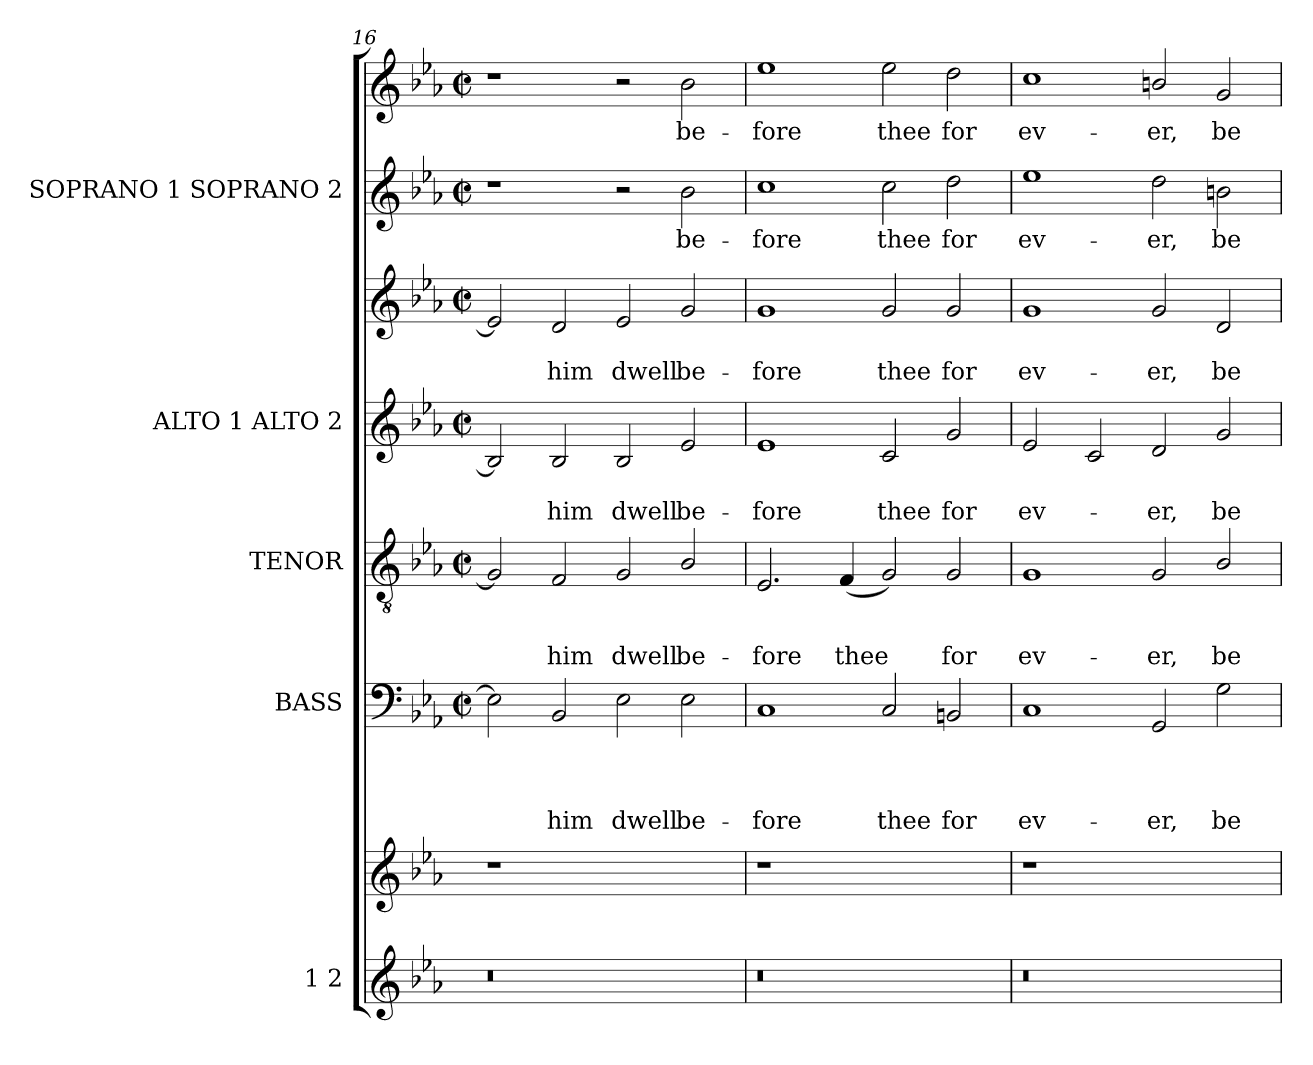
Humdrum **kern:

**kern	**kern	**kern	**text	**text	**text	**text	**kern	**text	**text	**text	**kern	**text	**text	**kern	**text	**text	**kern	**text	**kern	**text
*part5	*part5	*part4	*part4	*part4	*part4	*part4	*part3	*part3	*part3	*part3	*part2	*part2	*part2	*part2	*part2	*part2	*part1	*part1	*part1	*part1
*staff8	*staff7	*staff6	*staff6	*staff6	*staff6	*staff6	*staff5	*staff5	*staff5	*staff5	*staff4	*staff4	*staff4	*staff3	*staff3	*staff3	*staff2	*staff2	*staff1	*staff1
*I"1 2	*	*I"BASS	*	*	*	*	*I"TENOR	*	*	*	*I"ALTO 1 ALTO 2	*	*	*	*	*	*I"SOPRANO 1 SOPRANO 2	*	*	*
!!LO:LB:g=z
*clefG2	*clefG2	*clefF4	*	*	*	*	*clefGv2	*	*	*	*clefG2	*	*	*clefG2	*	*	*clefG2	*	*clefG2	*
*k[b-e-a-]	*k[b-e-a-]	*k[b-e-a-]	*	*	*	*	*k[b-e-a-]	*	*	*	*k[b-e-a-]	*	*	*k[b-e-a-]	*	*	*k[b-e-a-]	*	*k[b-e-a-]	*
*E-:	*E-:	*E-:	*	*	*	*	*E-:	*	*	*	*E-:	*	*	*E-:	*	*	*E-:	*	*E-:	*
*	*	*M2/2	*	*	*	*	*M2/2	*	*	*	*M2/2	*	*	*M2/2	*	*	*M2/2	*	*M2/2	*
*	*	*met(c|)	*	*	*	*	*met(c|)	*	*	*	*met(c|)	*	*	*met(c|)	*	*	*met(c|)	*	*met(c|)	*
=16	=16	=16	=16	=16	=16	=16	=16	=16	=16	=16	=16	=16	=16	=16	=16	=16	=16	=16	=16	=16
0r	1r	2E-\]	.	.	.	.	2G/]	.	.	.	2B-/]	.	.	2e-/]	.	.	1r	.	1r	.
!	!	!	!	!	!	!LO:LY:b	!	!	!	!LO:LY:b	!	!	!LO:LY:b	!	!	!LO:LY:b	!	!	!	!
.	.	2BB-/	.	.	.	him	2F/	.	.	him	2B-/	.	-him	2d/	.	him	.	.	.	.
!	!	!	!	!	!	!LO:LY:b	!	!	!	!LO:LY:b	!	!	!LO:LY:b	!	!	!LO:LY:b	!	!	!	!
.	1ryy	2E-\	.	.	.	dwell	2G/	.	.	dwell	2B-/	.	dwell	2e-/	.	dwell	2r	.	2r	.
!	!	!	!	!	!	!LO:LY:b	!	!	!	!LO:LY:b	!	!	!LO:LY:b	!	!	!LO:LY:b	!	!LO:LY:b	!	!LO:LY:b
.	.	2E-\	.	.	.	be-	2B-/	.	.	be-	2e-/	.	be-	2g/	.	be-	2b-\	-be-	2b-\	be-
=17	=17	=17	=17	=17	=17	=17	=17	=17	=17	=17	=17	=17	=17	=17	=17	=17	=17	=17	=17	=17
!	!	!	!	!	!	!LO:LY:b	!	!	!	!LO:LY:b	!	!	!LO:LY:b	!	!	!LO:LY:b	!	!LO:LY:b	!	!LO:LY:b
0r	1r	1C	.	.	.	-fore	2.E-/	.	.	-fore	1e-	.	fore	1g	.	-fore	1cc	fore	1ee-	-fore
!	!	!	!	!	!	!	!	!	!	!LO:LY:b	!	!	!	!	!	!	!	!	!	!
.	.	.	.	.	.	.	(<4F/	.	.	thee	.	.	.	.	.	.	.	.	.	.
!	!	!	!	!	!	!LO:LY:b	!	!	!	!	!	!	!LO:LY:b	!	!	!LO:LY:b	!	!LO:LY:b	!	!LO:LY:b
.	1ryy	2C/	.	.	.	thee	2G/)	.	.	.	2c/	.	thee	2g/	.	thee	2cc\	thee	2ee-\	thee
!	!	!	!	!	!	!LO:LY:b	!	!	!	!LO:LY:b	!	!	!LO:LY:b	!	!	!LO:LY:b	!	!LO:LY:b	!	!LO:LY:b
.	.	2BBn/	.	.	.	for	2G/	.	.	for	2g/	.	for	2g/	.	for	2dd\	for	2dd\	for
=18	=18	=18	=18	=18	=18	=18	=18	=18	=18	=18	=18	=18	=18	=18	=18	=18	=18	=18	=18	=18
!	!	!	!	!	!	!LO:LY:b	!	!	!	!LO:LY:b	!	!	!LO:LY:b	!	!	!LO:LY:b	!	!LO:LY:b	!	!LO:LY:b
0r	1r	1C	.	.	.	ev-	1G	.	.	ev-	2e-/	.	-ev-	1g	.	ev-	1ee-	-ev-	1cc	ev-
.	.	.	.	.	.	.	.	.	.	.	2c/	.	.	.	.	.	.	.	.	.
!	!	!	!	!	!	!LO:LY:b	!	!	!	!LO:LY:b	!	!	!LO:LY:b	!	!	!LO:LY:b	!	!LO:LY:b	!	!LO:LY:b
.	1ryy	2GG/	.	.	.	-er,	2G/	.	.	-er,	2d/	.	-er,	2g/	.	-er,	2dd\	-er,	2bn/	-er,
!	!	!	!	!	!	!LO:LY:b	!	!	!	!LO:LY:b	!	!	!LO:LY:b	!	!	!LO:LY:b	!	!LO:LY:b	!	!LO:LY:b
.	.	2G\	.	.	.	be-	2B-/	.	.	be-	2g/	.	be-	2d/	.	be-	2b\	be-	2g/	be-
=	=	=	=	=	=	=	=	=	=	=	=	=	=	=	=	=	=	=	=	=
*-	*-	*-	*-	*-	*-	*-	*-	*-	*-	*-	*-	*-	*-	*-	*-	*-	*-	*-	*-	*-
